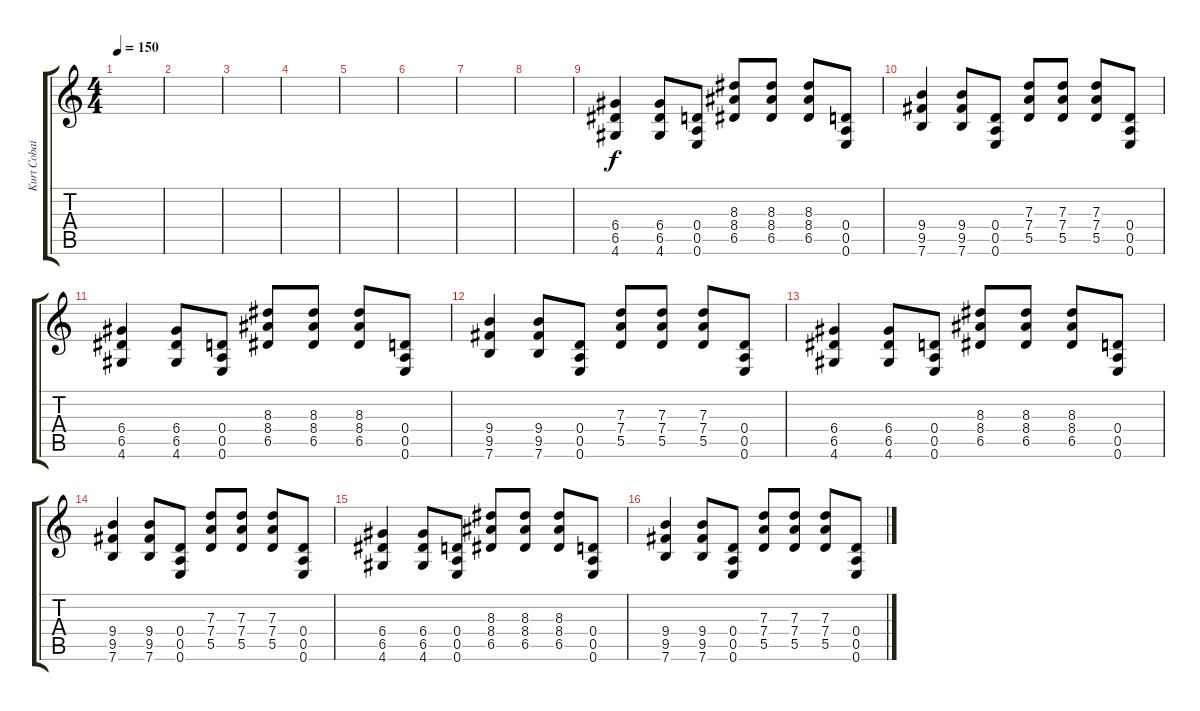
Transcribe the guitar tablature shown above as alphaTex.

\track ("Kurt Cobain (distorted)" "Kurt Cobai") {instrument overdrivenguitar}
\staff {score tabs}
\tuning (E4 B3 G3 D3 A2 E2) {hide}
\ts (4 4)
\tempo 150
\clef g2
\ks c
|
|
|
|
|
|
|
|
(6.4 6.5 4.6).4 (6.4 6.5 4.6).8 (0.4 0.5 0.6).8 (8.3 8.4 6.5).8 (8.3 8.4 6.5).8 (8.3 8.4 6.5).8 (0.4 0.5 0.6).8 |
(9.4 9.5 7.6).4 (9.4 9.5 7.6).8 (0.4 0.5 0.6).8 (7.3 7.4 5.5).8 (7.3 7.4 5.5).8 (7.3 7.4 5.5).8 (0.4 0.5 0.6).8 |
(6.4 6.5 4.6).4 (6.4 6.5 4.6).8 (0.4 0.5 0.6).8 (8.3 8.4 6.5).8 (8.3 8.4 6.5).8 (8.3 8.4 6.5).8 (0.4 0.5 0.6).8 |
(9.4 9.5 7.6).4 (9.4 9.5 7.6).8 (0.4 0.5 0.6).8 (7.3 7.4 5.5).8 (7.3 7.4 5.5).8 (7.3 7.4 5.5).8 (0.4 0.5 0.6).8 |
(6.4 6.5 4.6).4 (6.4 6.5 4.6).8 (0.4 0.5 0.6).8 (8.3 8.4 6.5).8 (8.3 8.4 6.5).8 (8.3 8.4 6.5).8 (0.4 0.5 0.6).8 |
(9.4 9.5 7.6).4 (9.4 9.5 7.6).8 (0.4 0.5 0.6).8 (7.3 7.4 5.5).8 (7.3 7.4 5.5).8 (7.3 7.4 5.5).8 (0.4 0.5 0.6).8 |
(6.4 6.5 4.6).4 (6.4 6.5 4.6).8 (0.4 0.5 0.6).8 (8.3 8.4 6.5).8 (8.3 8.4 6.5).8 (8.3 8.4 6.5).8 (0.4 0.5 0.6).8 |
(9.4 9.5 7.6).4 (9.4 9.5 7.6).8 (0.4 0.5 0.6).8 (7.3 7.4 5.5).8 (7.3 7.4 5.5).8 (7.3 7.4 5.5).8 (0.4 0.5 0.6).8
